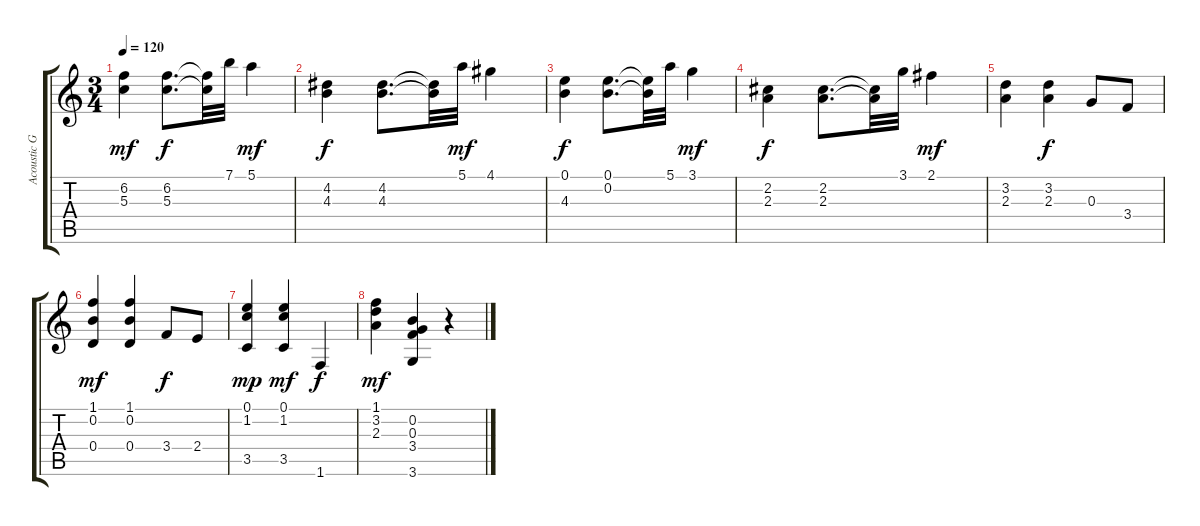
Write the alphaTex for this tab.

\track ("Acoustic Guitar" "Acoustic G") {instrument acousticguitarnylon}
\staff {score tabs}
\tuning (E4 B3 G3 D3 A2 E2) {hide}
\ts (3 4)
\tempo 120
\clef g2
\ks c
(6.2 5.3).4{dy mf} (6.2 5.3).8{d dy f} (6.2{t} 5.3{t}).32 7.1.32 5.1.4{dy mf} |
(4.2 4.3).4{dy f} (4.2 4.3).8{d} (4.2{t} 4.3{t}).32 5.1.32{dy mf} 4.1.4 |
(0.1 4.3).4{dy f} (0.1 0.2).8{d} (0.1{t} 0.2{t}).32 5.1.32 3.1.4{dy mf} |
(2.2 2.3).4{dy f} (2.2 2.3).8{d} (2.2{t} 2.3{t}).32 3.1.32 2.1.4{dy mf} |
(3.2 2.3).4 (3.2 2.3).4{dy f} 0.3.8 3.4.8 |
(1.1 0.2 0.4).4{dy mf} (1.1 0.2 0.4).4 3.4.8{dy f} 2.4.8 |
(0.1 1.2 3.5).4{dy mp} (0.1 1.2 3.5).4{dy mf} 1.6.4{dy f} |
(1.1 3.2 2.3).4{dy mf} (0.2 0.3 3.4 3.6).4 r.4
